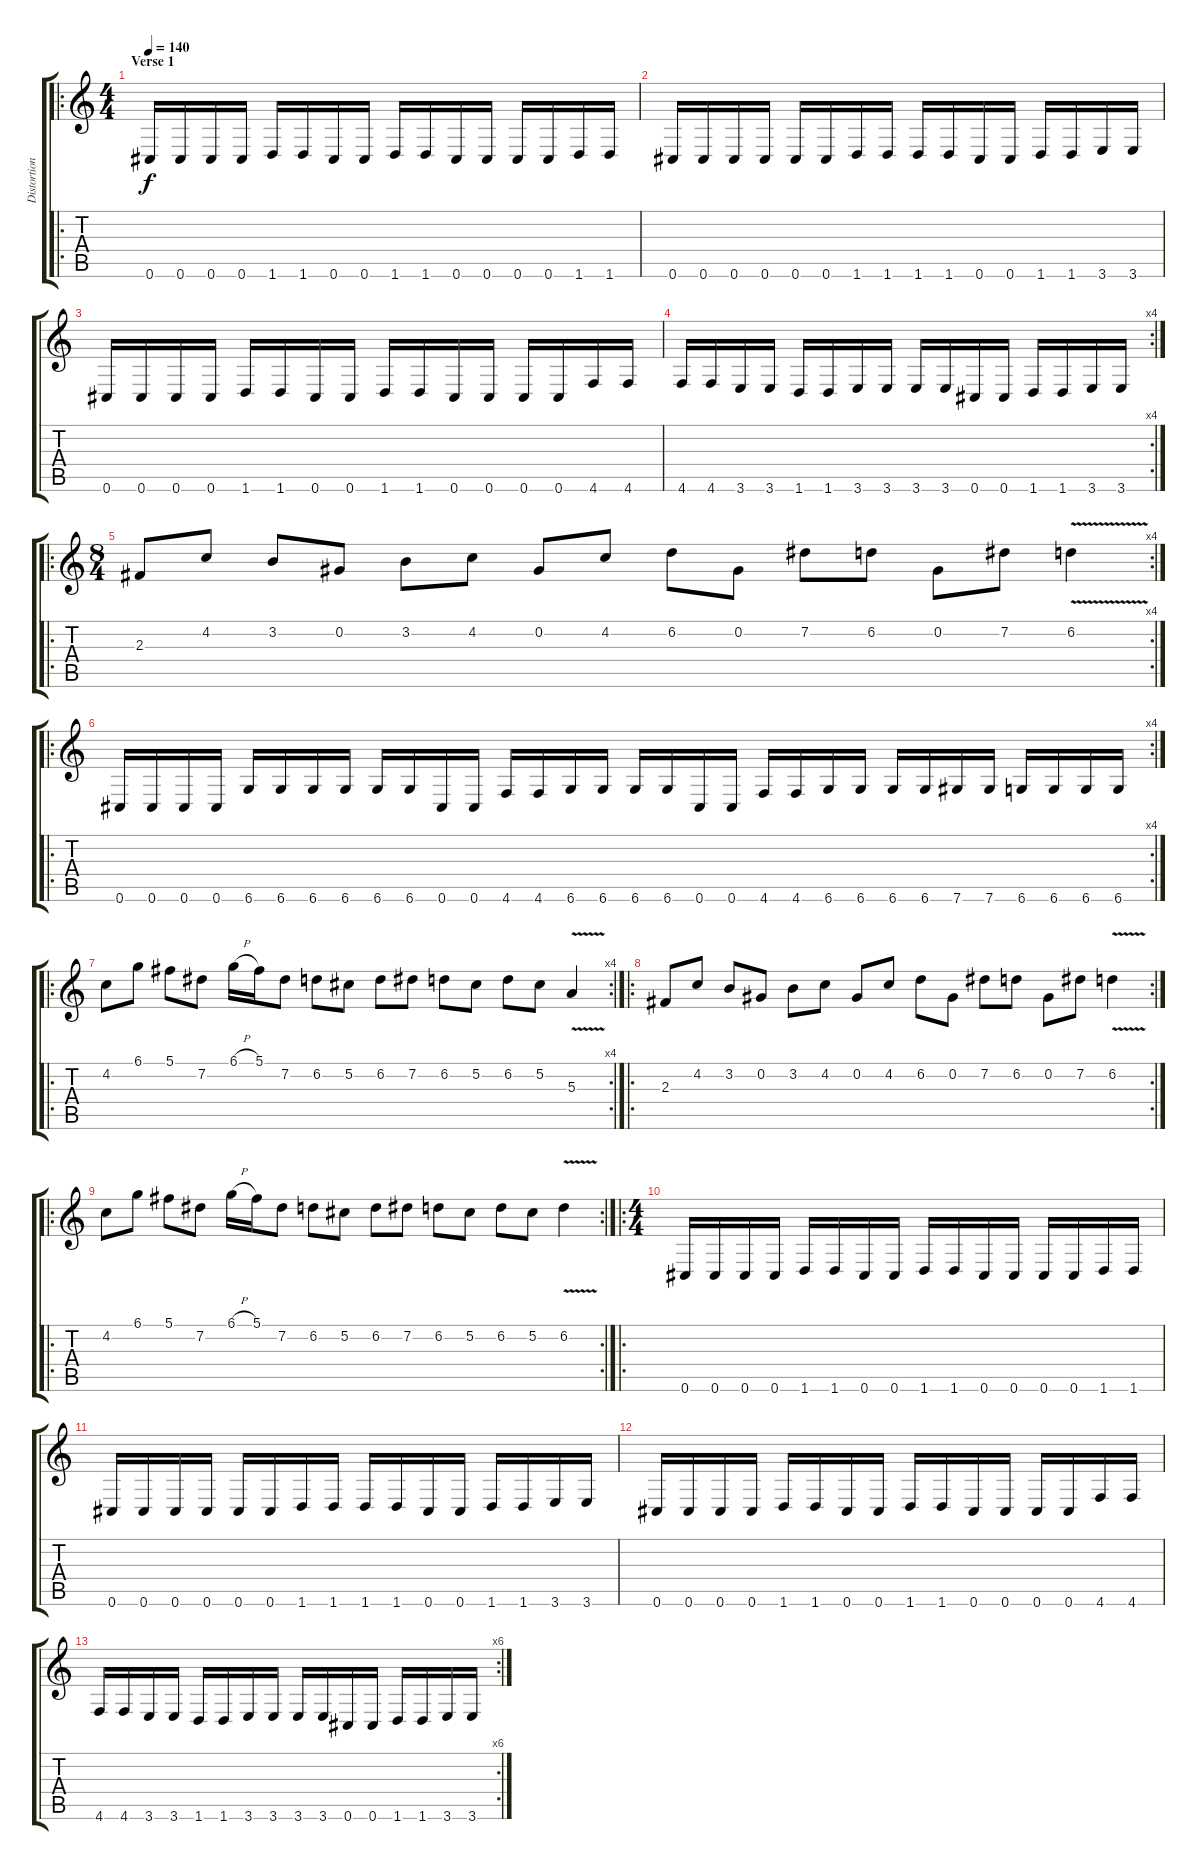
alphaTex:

\track ("Distortion Guitar 1" "Distortion") {instrument distortionguitar}
\staff {score tabs}
\tuning (Db4 Ab3 E3 B2 Gb2 Db2) {hide}
\ro
\ts (4 4)
\section ("" "Verse 1")
\tempo 140
\clef g2
\ks c
0.6.16{dy f} 0.6.16 0.6.16 0.6.16 1.6.16 1.6.16 0.6.16 0.6.16 1.6.16 1.6.16 0.6.16 0.6.16 0.6.16 0.6.16 1.6.16 1.6.16 |
0.6.16 0.6.16 0.6.16 0.6.16 0.6.16 0.6.16 1.6.16 1.6.16 1.6.16 1.6.16 0.6.16 0.6.16 1.6.16 1.6.16 3.6.16 3.6.16 |
0.6.16 0.6.16 0.6.16 0.6.16 1.6.16 1.6.16 0.6.16 0.6.16 1.6.16 1.6.16 0.6.16 0.6.16 0.6.16 0.6.16 4.6.16 4.6.16 |
\rc 4
4.6.16 4.6.16 3.6.16 3.6.16 1.6.16 1.6.16 3.6.16 3.6.16 3.6.16 3.6.16 0.6.16 0.6.16 1.6.16 1.6.16 3.6.16 3.6.16 |
\ro
\rc 4
\ts (8 4)
2.3.8 4.2.8 3.2.8 0.2.8 3.2.8 4.2.8 0.2.8 4.2.8 6.2.8 0.2.8 7.2.8 6.2.8 0.2.8 7.2.8 6.2{v}.4 |
\ro
\rc 4
0.6.16 0.6.16 0.6.16 0.6.16 6.6.16 6.6.16 6.6.16 6.6.16 6.6.16 6.6.16 0.6.16 0.6.16 4.6.16 4.6.16 6.6.16 6.6.16 6.6.16 6.6.16 0.6.16 0.6.16 4.6.16 4.6.16 6.6.16 6.6.16 6.6.16 6.6.16 7.6.16 7.6.16 6.6.16 6.6.16 6.6.16 6.6.16 |
\ro
\rc 4
4.2.8 6.1.8 5.1.8 7.2.8 6.1{h}.16 5.1.16 7.2.8 6.2.8 5.2.8 6.2.8 7.2.8 6.2.8 5.2.8 6.2.8 5.2.8 5.3{v}.4 |
\ro
\rc 2
2.3.8 4.2.8 3.2.8 0.2.8 3.2.8 4.2.8 0.2.8 4.2.8 6.2.8 0.2.8 7.2.8 6.2.8 0.2.8 7.2.8 6.2{v}.4 |
\ro
\rc 2
4.2.8 6.1.8 5.1.8 7.2.8 6.1{h}.16 5.1.16 7.2.8 6.2.8 5.2.8 6.2.8 7.2.8 6.2.8 5.2.8 6.2.8 5.2.8 6.2{v}.4 |
\ro
\ts (4 4)
0.6.16 0.6.16 0.6.16 0.6.16 1.6.16 1.6.16 0.6.16 0.6.16 1.6.16 1.6.16 0.6.16 0.6.16 0.6.16 0.6.16 1.6.16 1.6.16 |
0.6.16 0.6.16 0.6.16 0.6.16 0.6.16 0.6.16 1.6.16 1.6.16 1.6.16 1.6.16 0.6.16 0.6.16 1.6.16 1.6.16 3.6.16 3.6.16 |
0.6.16 0.6.16 0.6.16 0.6.16 1.6.16 1.6.16 0.6.16 0.6.16 1.6.16 1.6.16 0.6.16 0.6.16 0.6.16 0.6.16 4.6.16 4.6.16 |
\rc 6
4.6.16 4.6.16 3.6.16 3.6.16 1.6.16 1.6.16 3.6.16 3.6.16 3.6.16 3.6.16 0.6.16 0.6.16 1.6.16 1.6.16 3.6.16 3.6.16
